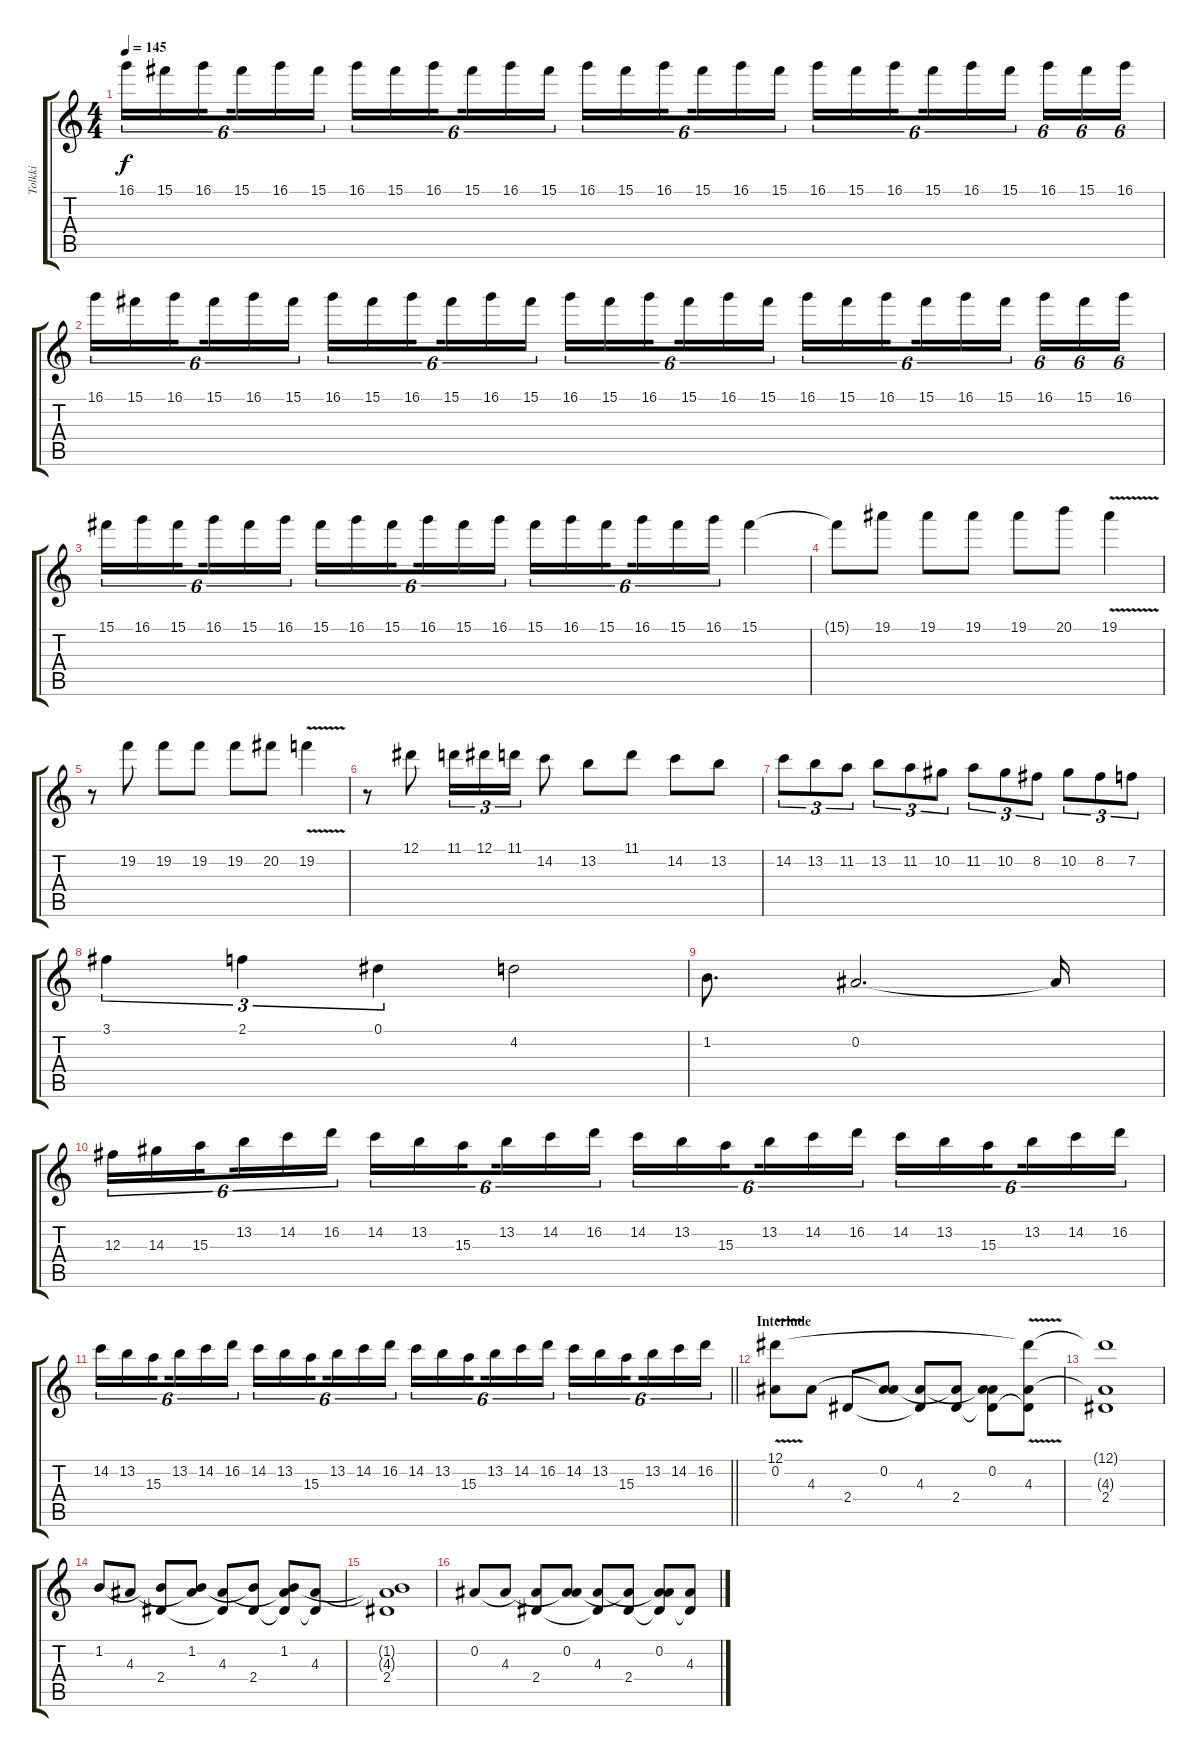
\track ("Tolkki" "Tolkki") {instrument overdrivenguitar}
\staff {score tabs}
\tuning (Eb4 Bb3 Gb3 Db3 Ab2 Eb2) {hide}
\ts (4 4)
\tempo 145
\clef g2
\ks c
16.1.16{tu (6 4) dy f} 15.1.16{tu (6 4)} 16.1.16{tu (6 4) beam splitsecondary} 15.1.16{tu (6 4)} 16.1.16{tu (6 4)} 15.1.16{tu (6 4)} 16.1.16{tu (6 4)} 15.1.16{tu (6 4)} 16.1.16{tu (6 4) beam splitsecondary} 15.1.16{tu (6 4)} 16.1.16{tu (6 4)} 15.1.16{tu (6 4)} 16.1.16{tu (6 4)} 15.1.16{tu (6 4)} 16.1.16{tu (6 4) beam splitsecondary} 15.1.16{tu (6 4)} 16.1.16{tu (6 4)} 15.1.16{tu (6 4)} 16.1.16{tu (6 4)} 15.1.16{tu (6 4)} 16.1.16{tu (6 4) beam splitsecondary} 15.1.16{tu (6 4)} 16.1.16{tu (6 4)} 15.1.16{tu (6 4)} 16.1.16{tu (6 4)} 15.1.16{tu (6 4)} 16.1.16{tu (6 4)} |
16.1.16{tu (6 4)} 15.1.16{tu (6 4)} 16.1.16{tu (6 4) beam splitsecondary} 15.1.16{tu (6 4)} 16.1.16{tu (6 4)} 15.1.16{tu (6 4)} 16.1.16{tu (6 4)} 15.1.16{tu (6 4)} 16.1.16{tu (6 4) beam splitsecondary} 15.1.16{tu (6 4)} 16.1.16{tu (6 4)} 15.1.16{tu (6 4)} 16.1.16{tu (6 4)} 15.1.16{tu (6 4)} 16.1.16{tu (6 4) beam splitsecondary} 15.1.16{tu (6 4)} 16.1.16{tu (6 4)} 15.1.16{tu (6 4)} 16.1.16{tu (6 4)} 15.1.16{tu (6 4)} 16.1.16{tu (6 4) beam splitsecondary} 15.1.16{tu (6 4)} 16.1.16{tu (6 4)} 15.1.16{tu (6 4)} 16.1.16{tu (6 4)} 15.1.16{tu (6 4)} 16.1.16{tu (6 4)} |
15.1.16{tu (6 4)} 16.1.16{tu (6 4)} 15.1.16{tu (6 4) beam splitsecondary} 16.1.16{tu (6 4)} 15.1.16{tu (6 4)} 16.1.16{tu (6 4)} 15.1.16{tu (6 4)} 16.1.16{tu (6 4)} 15.1.16{tu (6 4) beam splitsecondary} 16.1.16{tu (6 4)} 15.1.16{tu (6 4)} 16.1.16{tu (6 4)} 15.1.16{tu (6 4)} 16.1.16{tu (6 4)} 15.1.16{tu (6 4) beam splitsecondary} 16.1.16{tu (6 4)} 15.1.16{tu (6 4)} 16.1.16{tu (6 4)} 15.1.4 |
15.1{t}.8 19.1.8 19.1.8 19.1.8 19.1.8 20.1.8 19.1{v}.4 |
r.8 19.2.8 19.2.8 19.2.8 19.2.8 20.2.8 19.2{v}.4 |
r.8 12.1.8 11.1.16{tu (3 2)} 12.1.16{tu (3 2)} 11.1.16{tu (3 2)} 14.2.8 13.2.8 11.1.8 14.2.8 13.2.8 |
14.2.8{tu (3 2)} 13.2.8{tu (3 2)} 11.2.8{tu (3 2)} 13.2.8{tu (3 2)} 11.2.8{tu (3 2)} 10.2.8{tu (3 2)} 11.2.8{tu (3 2)} 10.2.8{tu (3 2)} 8.2.8{tu (3 2)} 10.2.8{tu (3 2)} 8.2.8{tu (3 2)} 7.2.8{tu (3 2)} |
3.1.4{tu (3 2)} 2.1.4{tu (3 2)} 0.1.4{tu (3 2)} 4.2.2 |
1.2.8{d} 0.2.2{d} 0.2{t}.16 |
12.3.16{tu (6 4)} 14.3.16{tu (6 4)} 15.3.16{tu (6 4) beam splitsecondary} 13.2.16{tu (6 4)} 14.2.16{tu (6 4)} 16.2.16{tu (6 4)} 14.2.16{tu (6 4)} 13.2.16{tu (6 4)} 15.3.16{tu (6 4) beam splitsecondary} 13.2.16{tu (6 4)} 14.2.16{tu (6 4)} 16.2.16{tu (6 4)} 14.2.16{tu (6 4)} 13.2.16{tu (6 4)} 15.3.16{tu (6 4) beam splitsecondary} 13.2.16{tu (6 4)} 14.2.16{tu (6 4)} 16.2.16{tu (6 4)} 14.2.16{tu (6 4)} 13.2.16{tu (6 4)} 15.3.16{tu (6 4) beam splitsecondary} 13.2.16{tu (6 4)} 14.2.16{tu (6 4)} 16.2.16{tu (6 4)} |
\barLineRight lightlight
14.2.16{tu (6 4)} 13.2.16{tu (6 4)} 15.3.16{tu (6 4) beam splitsecondary} 13.2.16{tu (6 4)} 14.2.16{tu (6 4)} 16.2.16{tu (6 4)} 14.2.16{tu (6 4)} 13.2.16{tu (6 4)} 15.3.16{tu (6 4) beam splitsecondary} 13.2.16{tu (6 4)} 14.2.16{tu (6 4)} 16.2.16{tu (6 4)} 14.2.16{tu (6 4)} 13.2.16{tu (6 4)} 15.3.16{tu (6 4) beam splitsecondary} 13.2.16{tu (6 4)} 14.2.16{tu (6 4)} 16.2.16{tu (6 4)} 14.2.16{tu (6 4)} 13.2.16{tu (6 4)} 15.3.16{tu (6 4) beam splitsecondary} 13.2.16{tu (6 4)} 14.2.16{tu (6 4)} 16.2.16{tu (6 4)} |
\section ("" "Interlude")
(12.1{v} 0.2).8 4.3.8{instrument acousticguitarsteel} 2.4.8 (0.2 4.3{t}).8 (4.3 2.4{t}).8 (0.2{t} 2.4).8 (0.2 4.3{t} 2.4{t}).8 (12.1{t} 4.3 2.4{t}).8 |
(12.1{t} 4.3{t} 2.4).1 |
1.2.8 4.3.8 (1.2{t} 2.4).8 (1.2 4.3{t}).8 (4.3 2.4{t}).8 (1.2{t} 2.4).8 (1.2 4.3{t} 2.4{t}).8 (4.3 2.4{t}).8 |
(1.2{t} 4.3{t} 2.4).1 |
0.2.8 4.3.8 (0.2{t} 2.4).8 (0.2 4.3{t}).8 (4.3 2.4{t}).8 (0.2{t} 2.4).8 (0.2 4.3{t} 2.4{t}).8 (4.3 2.4{t}).8
